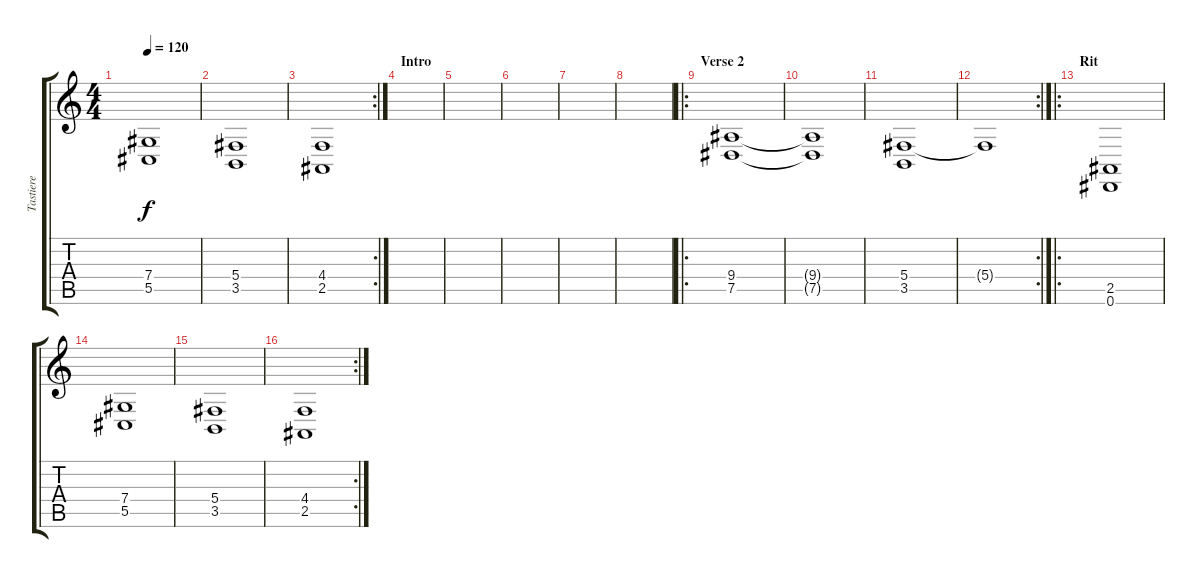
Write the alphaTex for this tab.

\track ("Tastiere" "Tastiere") {instrument stringensemble2}
\staff {score tabs}
\tuning (Eb4 Bb3 Gb3 Db3 Ab2 Eb2) {hide}
\ts (4 4)
\tempo 120
\clef g2
\ks c
(7.4 5.5).1{dy f} |
(5.4 3.5).1 |
\rc 2
(4.4 2.5).1 |
\section ("" "Intro")
|
|
|
|
|
\ro
\section ("" "Verse 2")
(9.4 7.5).1 |
(9.4{t} 7.5{t}).1 |
(5.4 3.5).1 |
\rc 2
5.4{t}.1 |
\ro
\section ("" "Rit")
(2.5 0.6).1 |
(7.4 5.5).1 |
(5.4 3.5).1 |
\rc 2
(4.4 2.5).1
